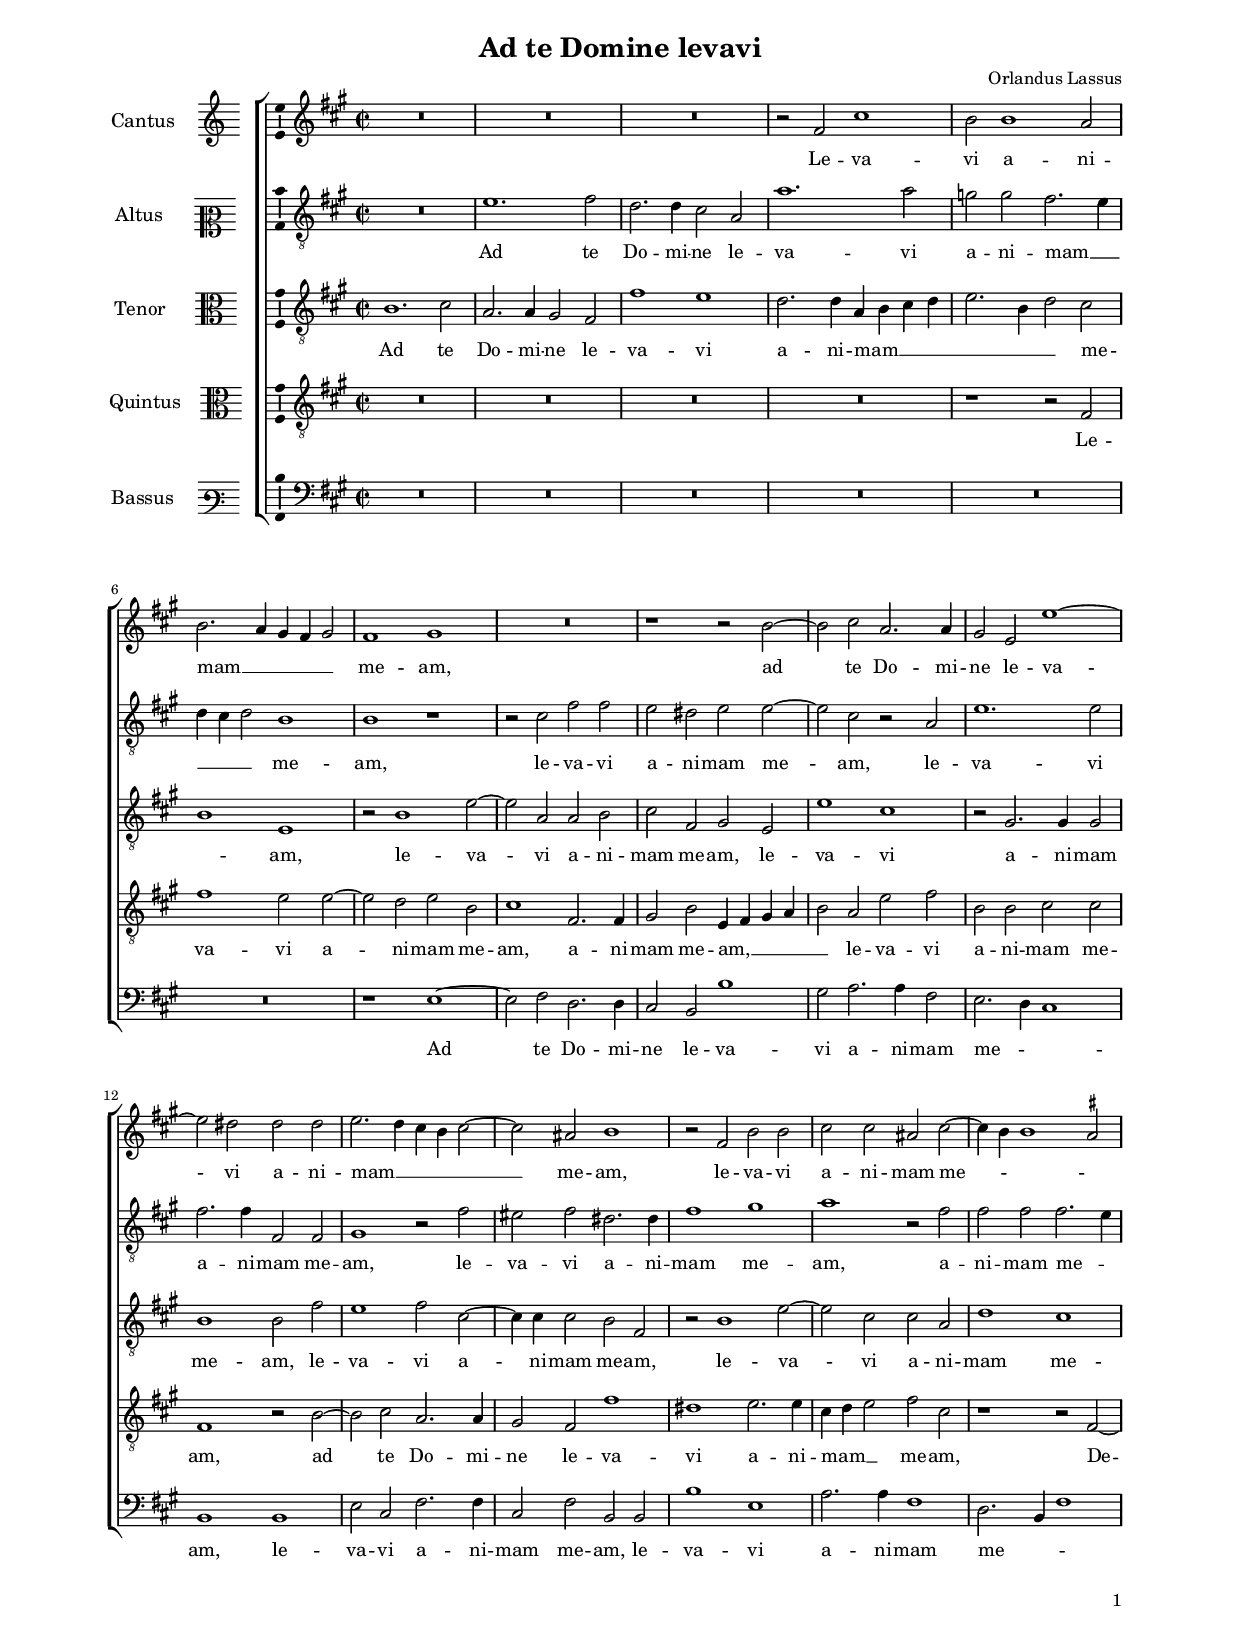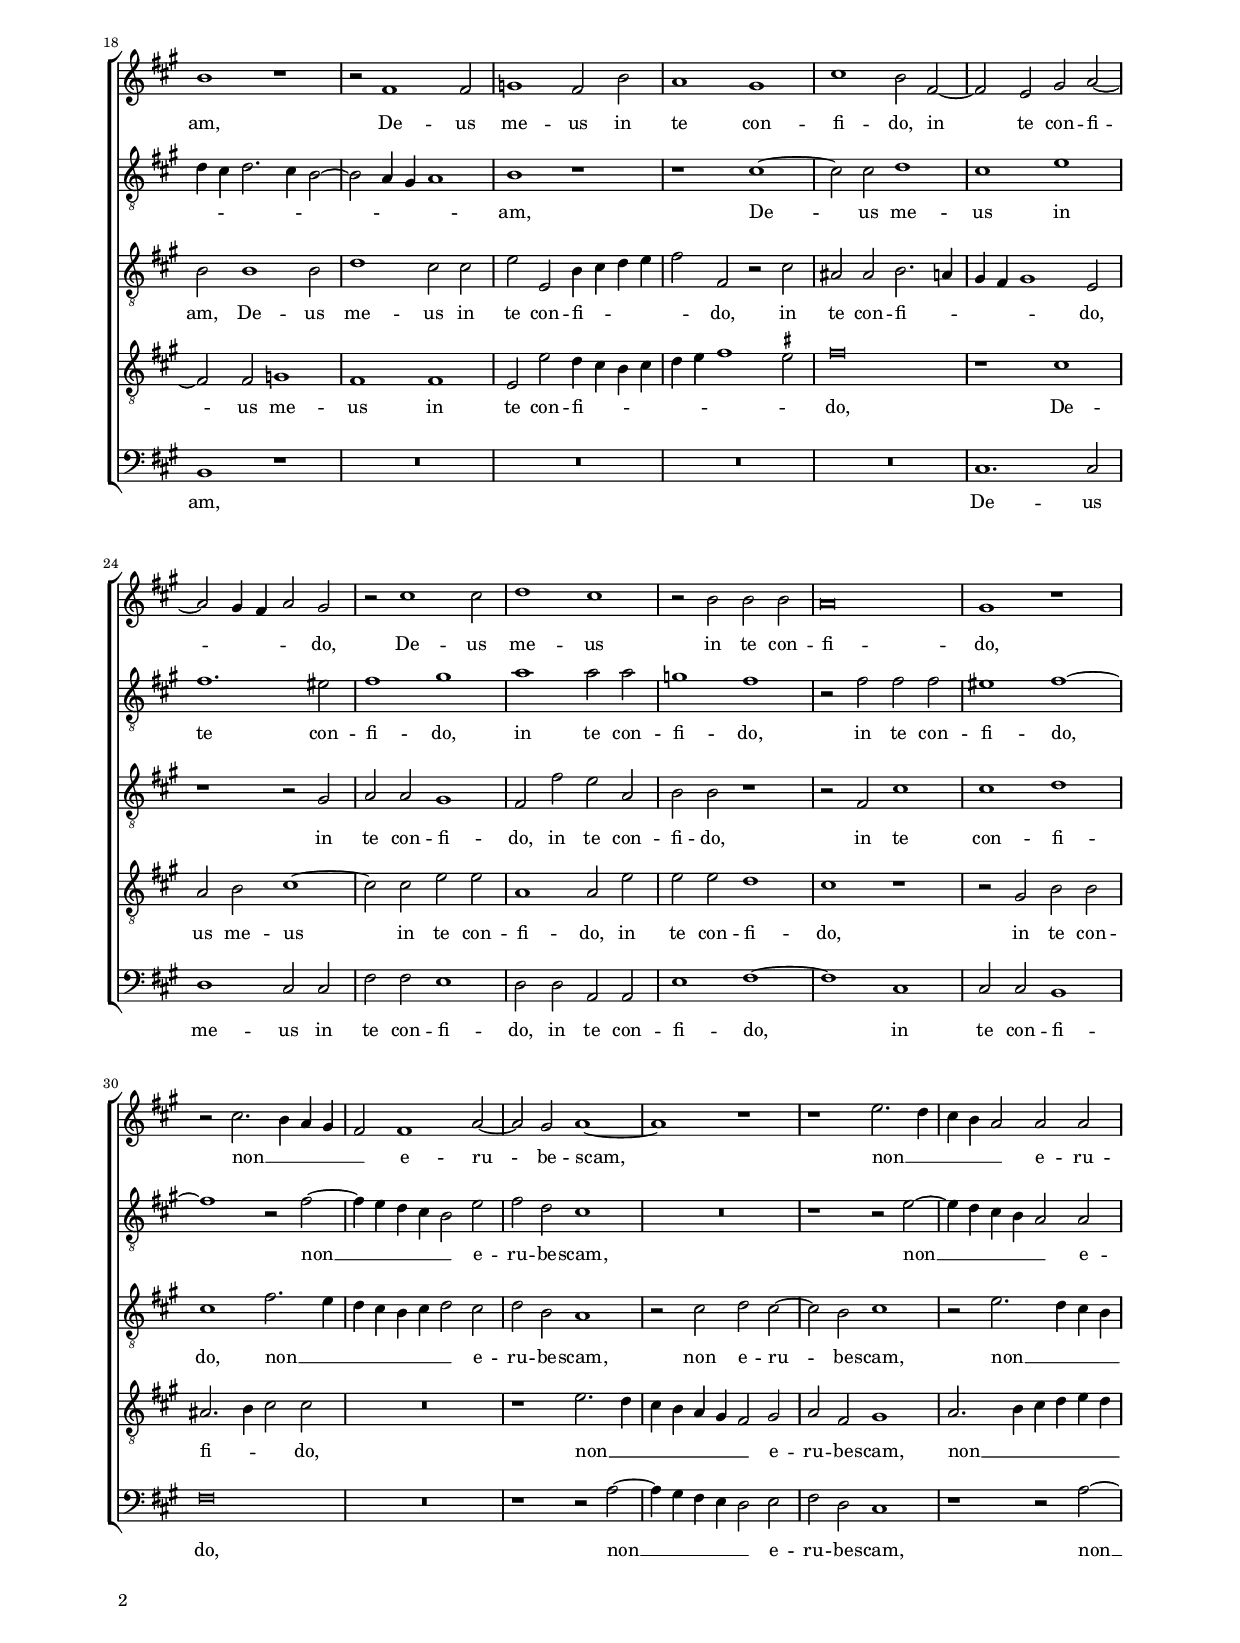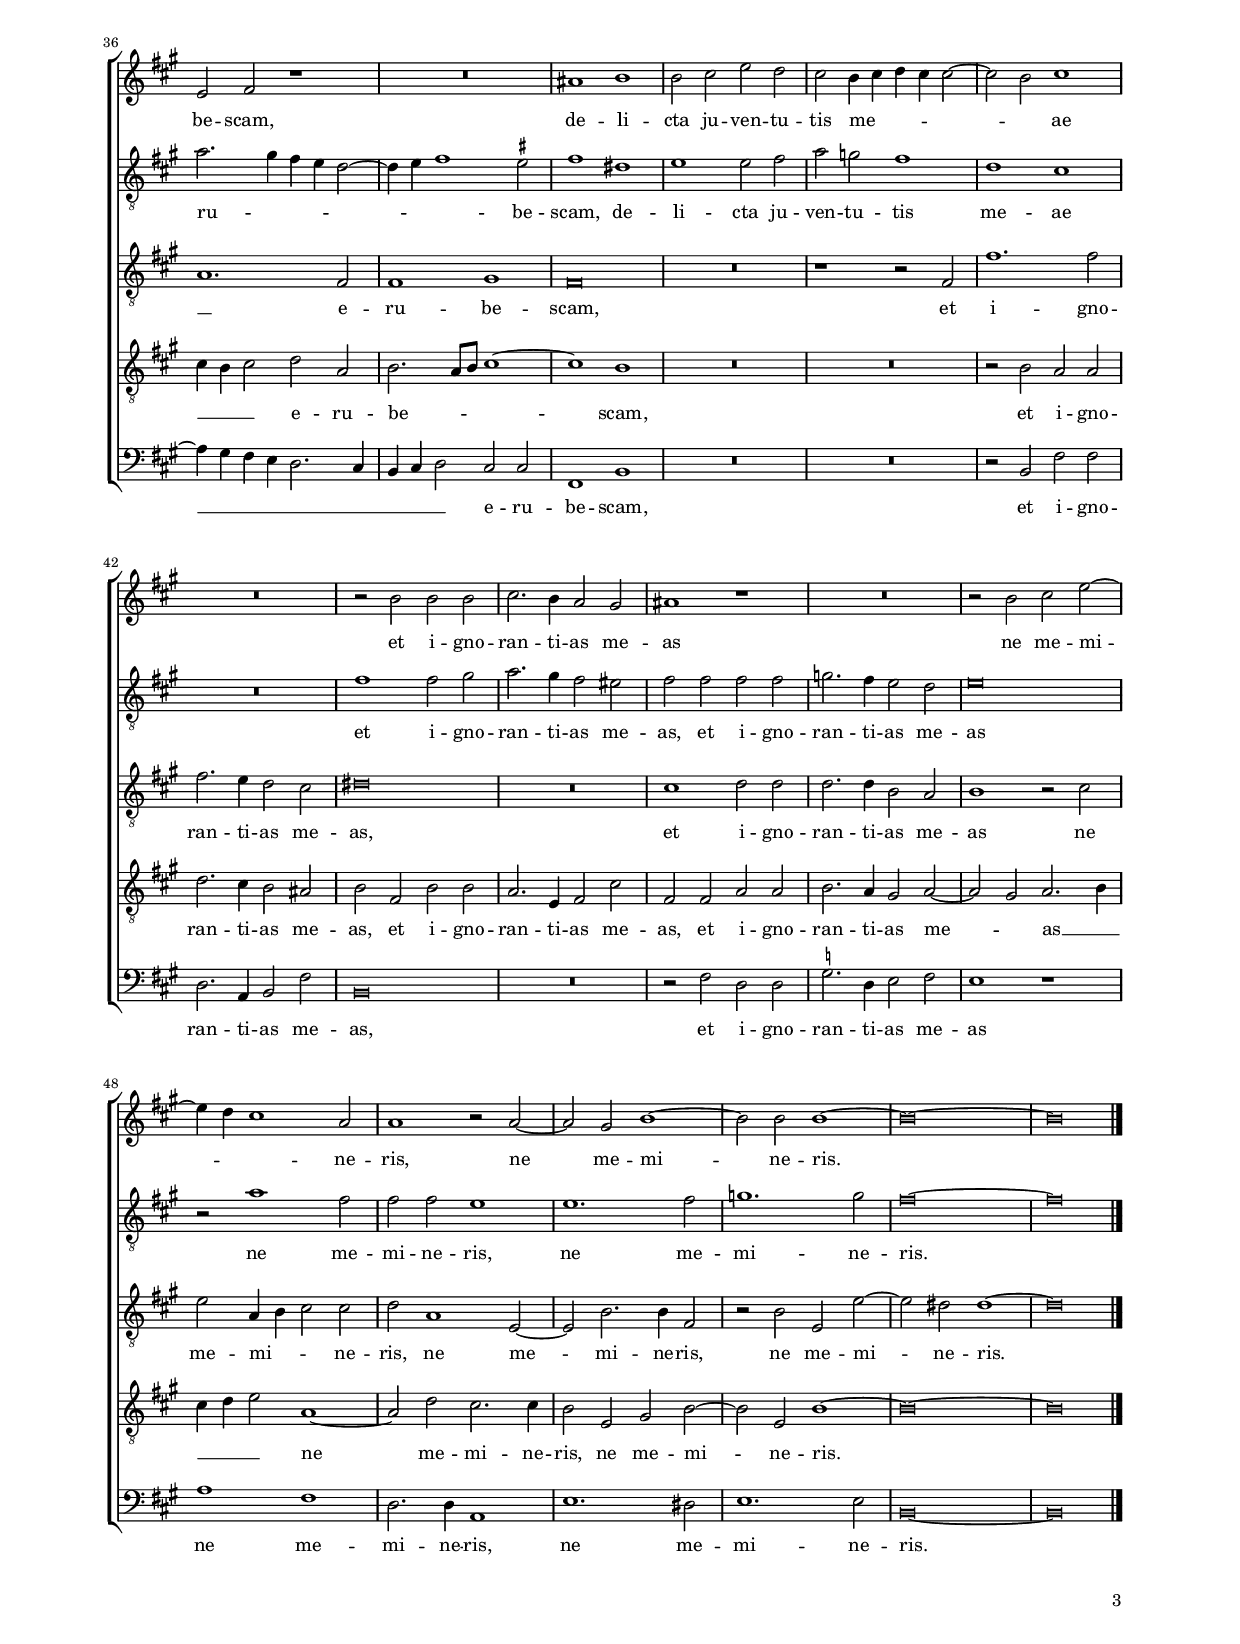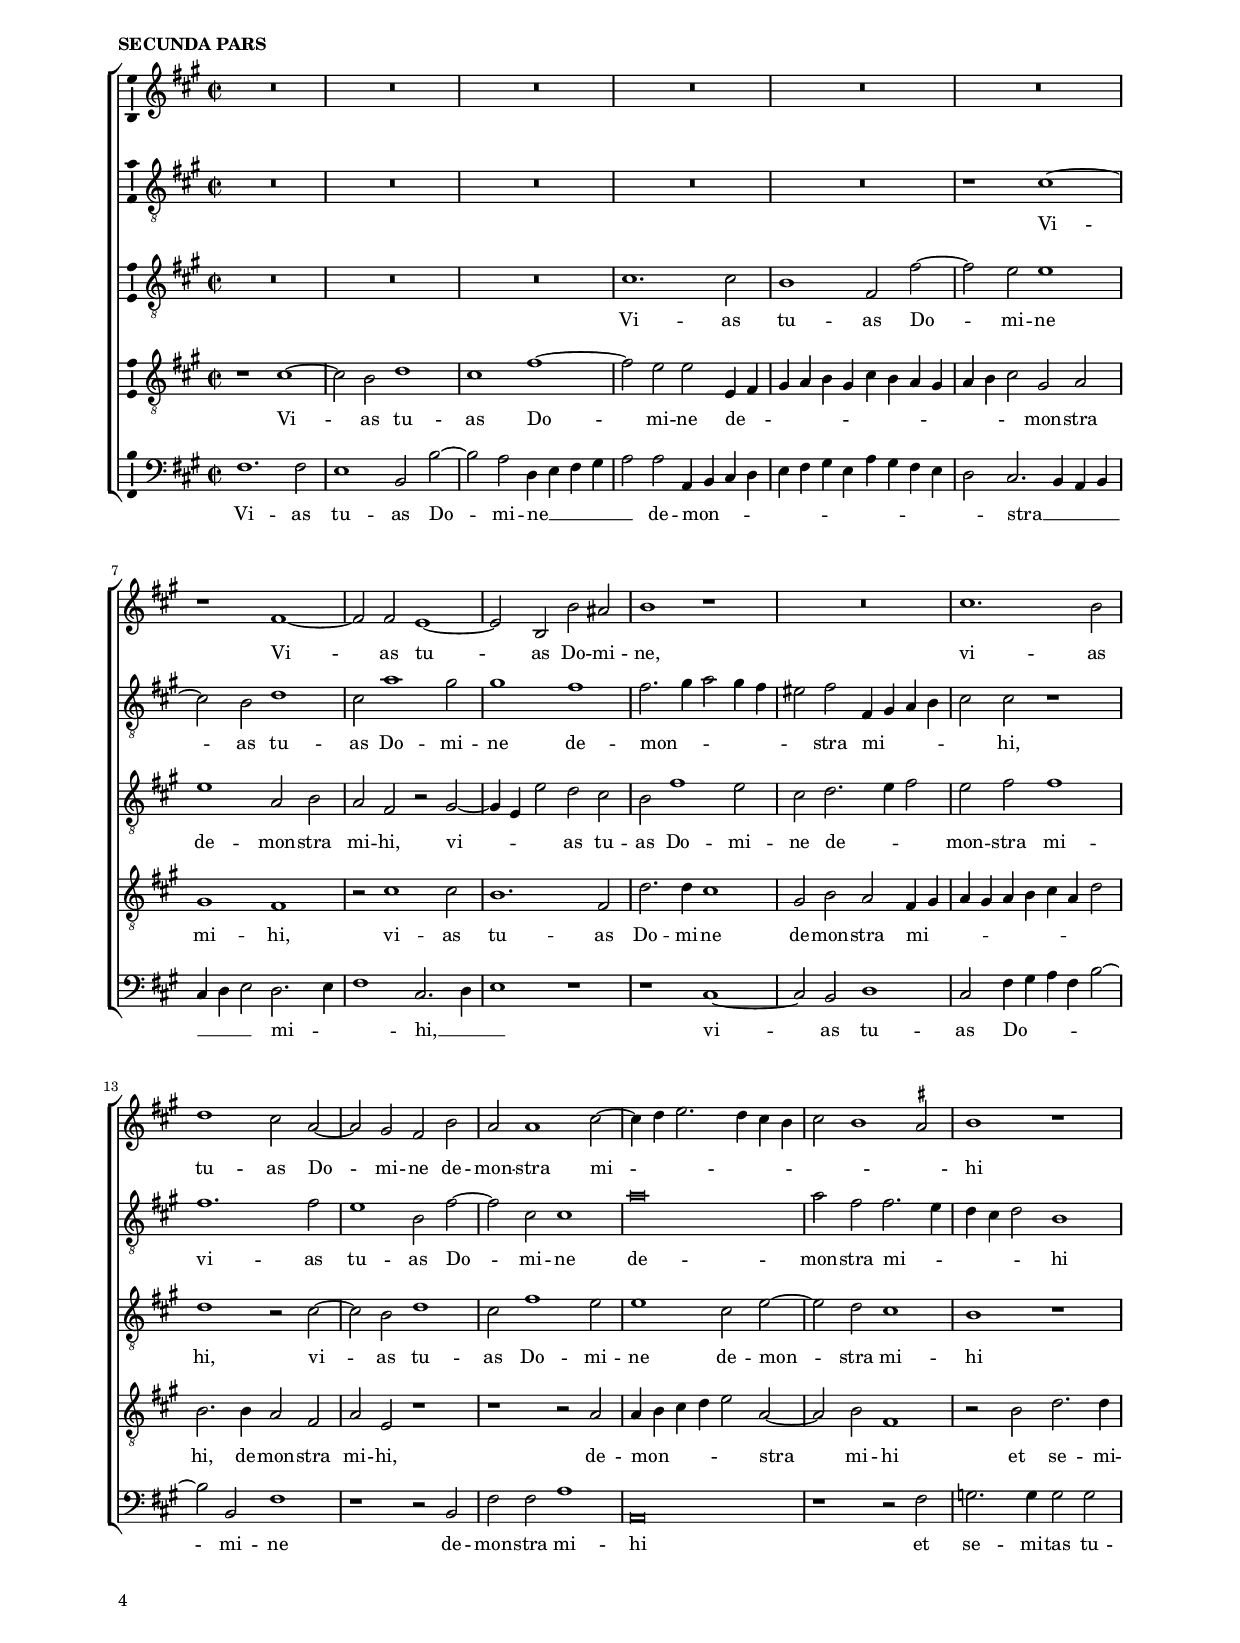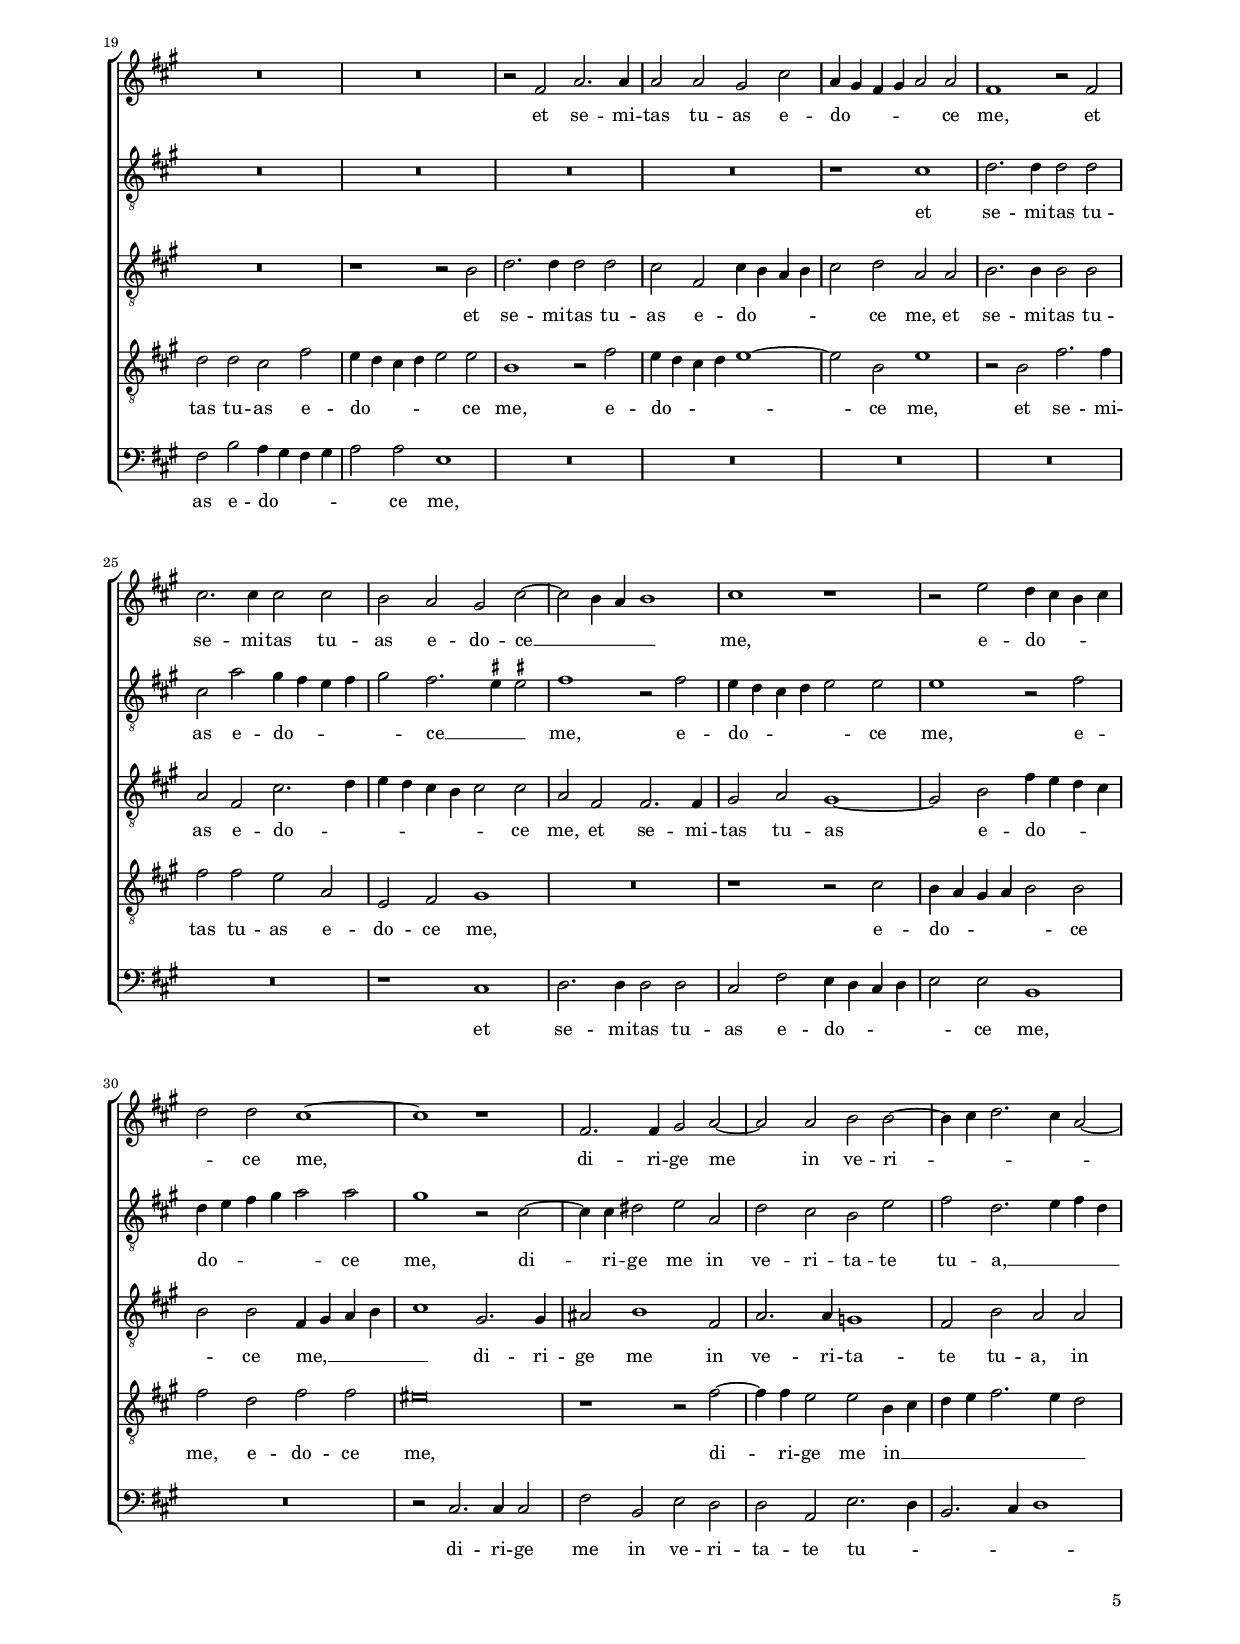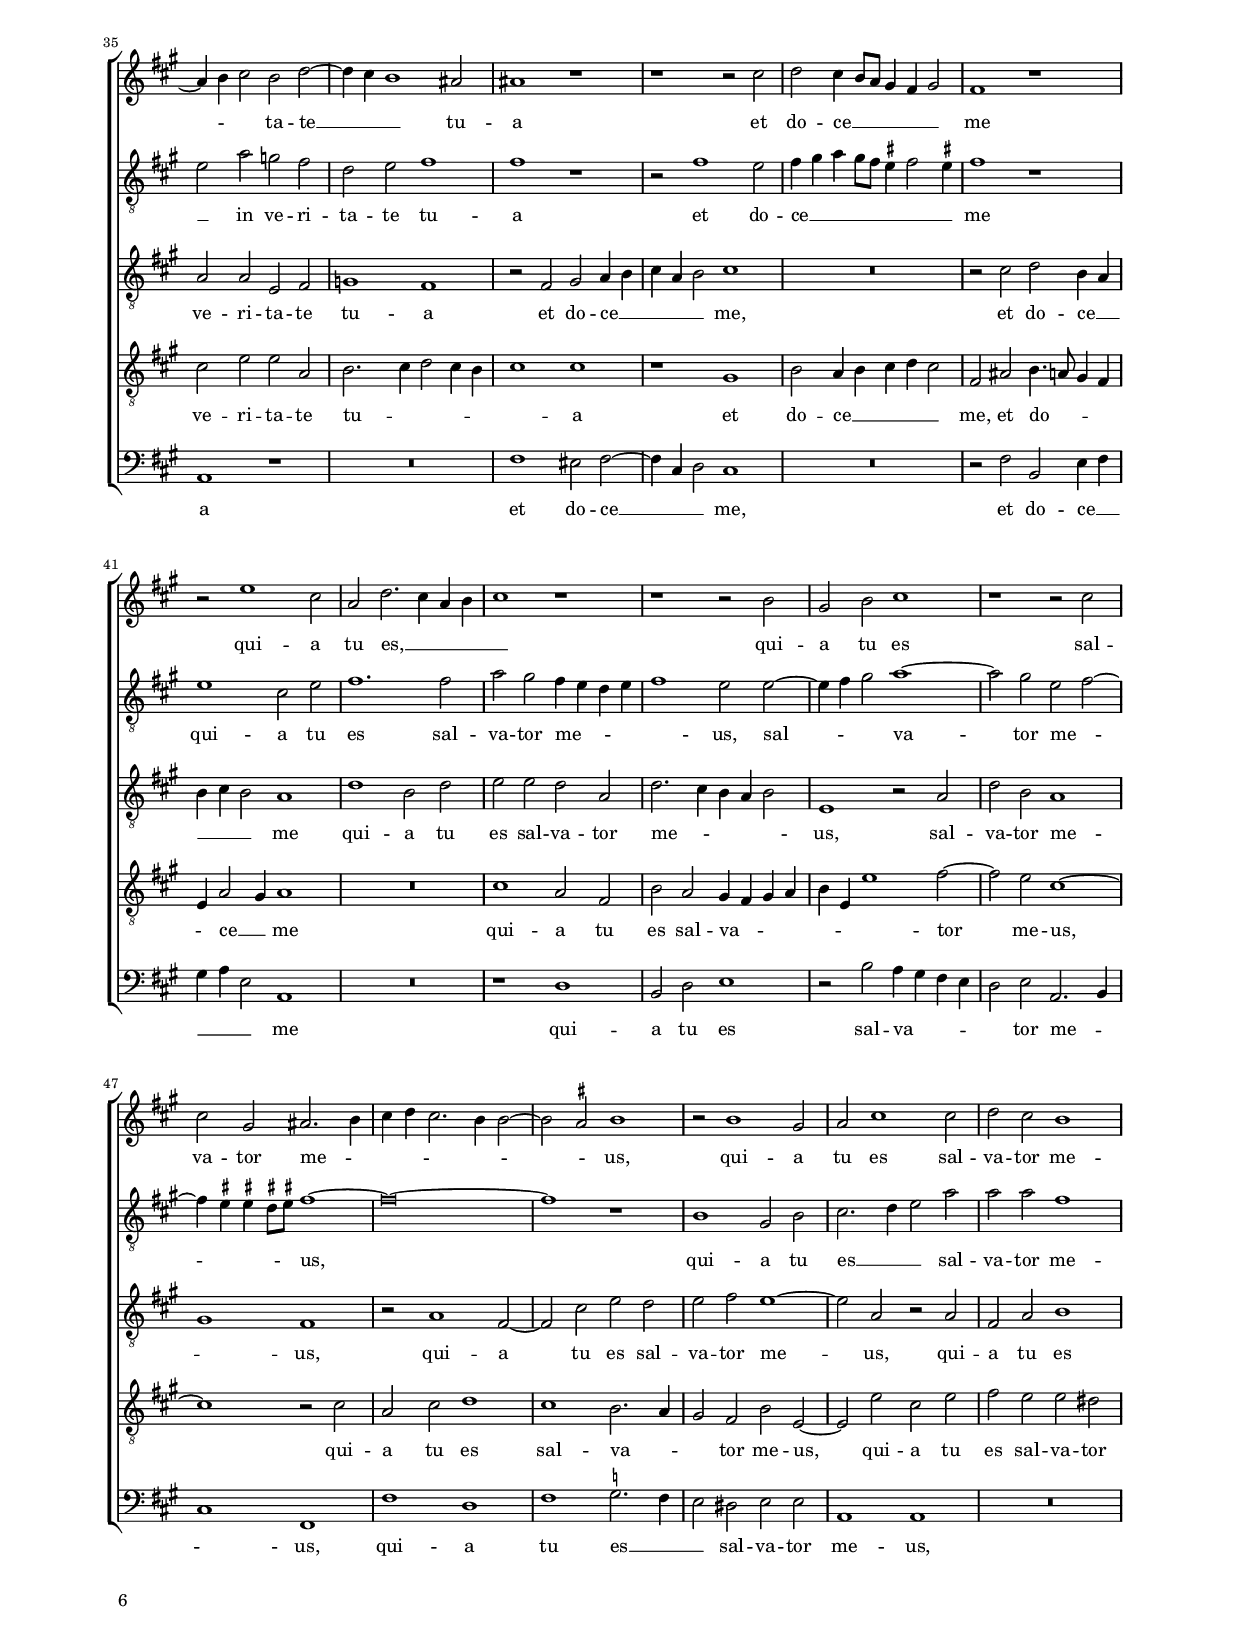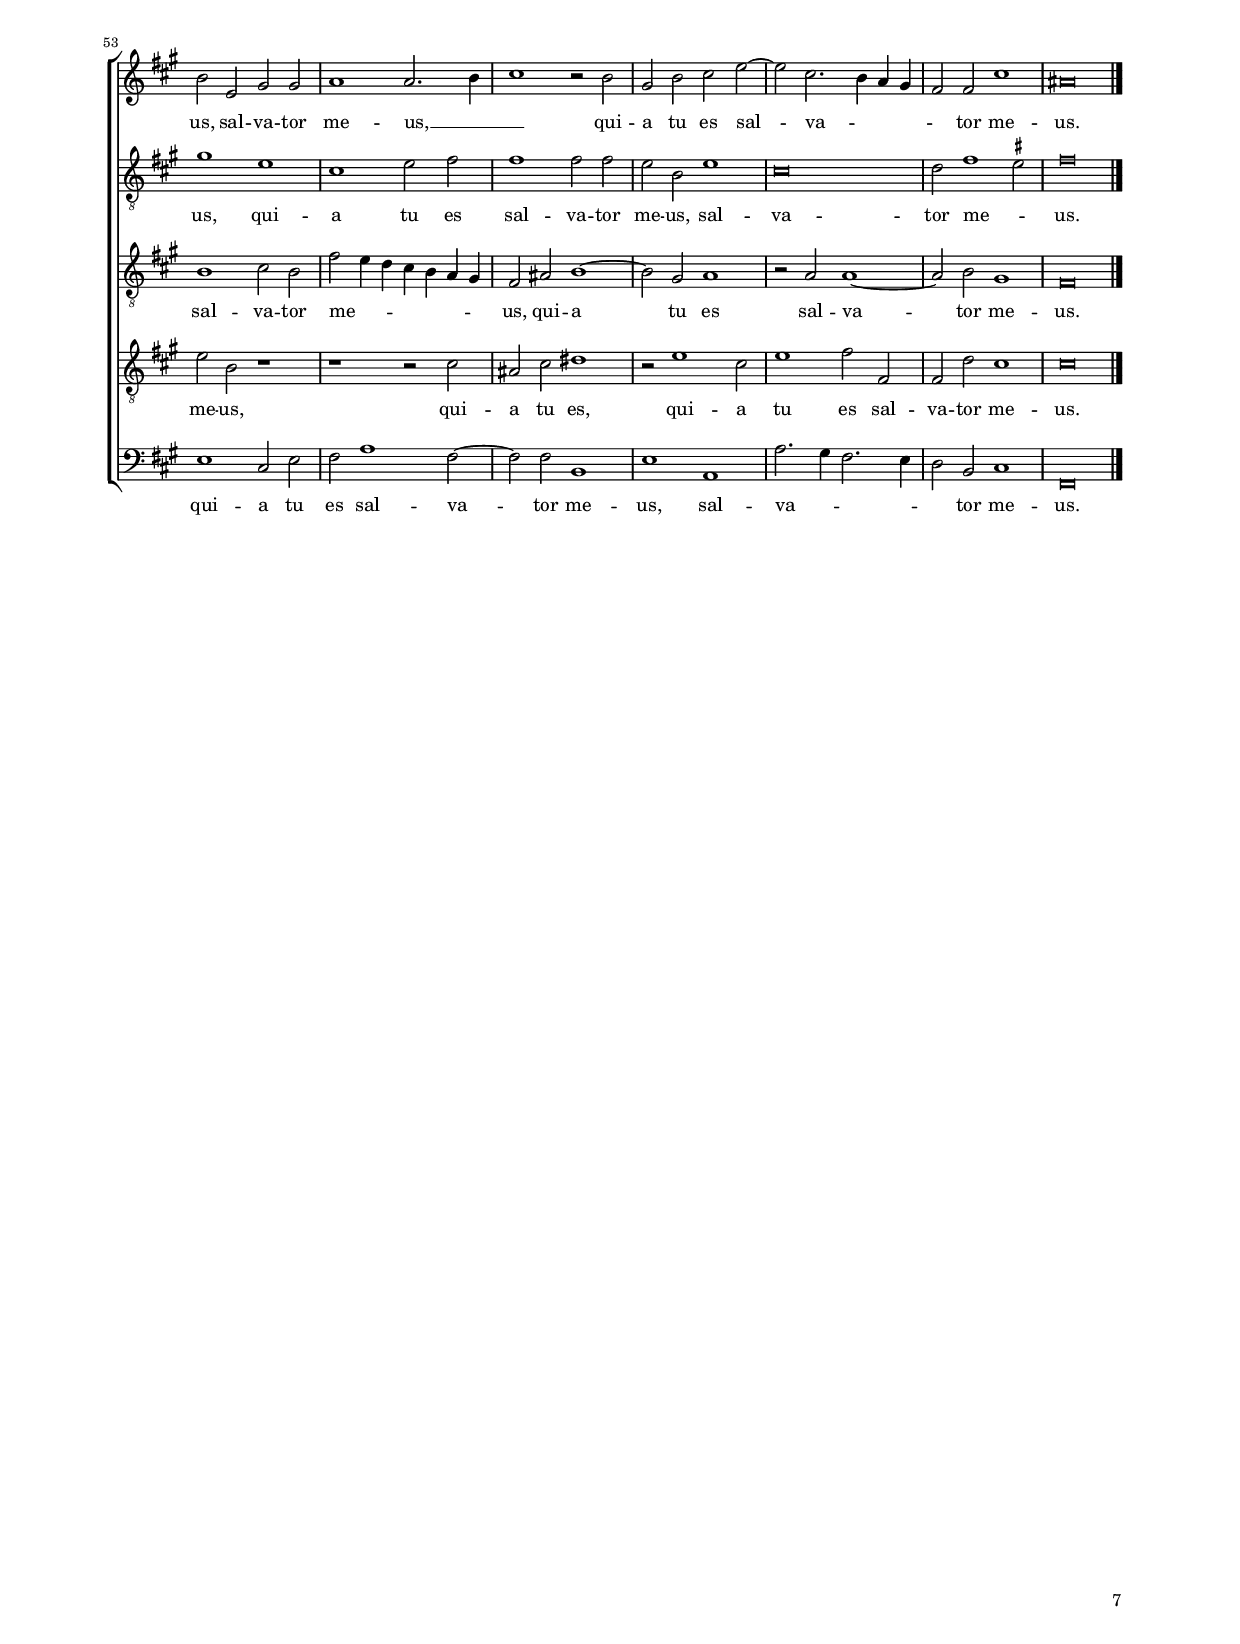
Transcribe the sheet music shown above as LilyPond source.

\header
{
  title="Ad te Domine levavi"
  composer="Orlandus Lassus"
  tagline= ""
}

\version "2.22.0"
\include "deutsch.ly"
#(set-global-staff-size 15)
% #(set-default-paper-size "letter")
#(ly:set-option 'point-and-click #f)

	
	ficta = { \once \set suggestAccidentals = ##t }
	
	forget = #(define-music-function (music) (ly:music?) #{
		\accidentalStyle forget
		$music
		\accidentalStyle default
		#})
	
	m = \melisma
	me = \melismaEnd


\paper
	{
	top-margin = 1.8 \cm
	bottom-margin = 1.2 \cm
	left-margin = 2 \cm
	right-margin = 2 \cm
	ragged-bottom = ##f
	ragged-last-bottom = ##t
	print-page-number = ##f
	score-system-spacing = #'((basic-distance . 16) (minimum-distance . 14) (padding . 5) (strechability . 150))
	system-system-spacing = #'((basic-distance . 16) (minimum-distance . 14) (padding . 5) (strechability . 150))
    oddFooterMarkup=\markup   \fill-line { "" \fromproperty #'page:page-number-string }
    evenFooterMarkup=\markup  \fill-line { \fromproperty #'page:page-number-string "" }
    last-bottom-spacing = #'((basic-distance . 12) (minimum-distance . 7) (padding . 4))
%	systems-per-page = 3
%	min-systems-per-page = 3
	}

global = {
	\key c \major
	\time 2/2 \set Score.measureLength = #(ly:make-moment 2/1)
    \set Score.tempoHideNote = ##t
    \tempo 2 = 90
    \skip 1*2*53 \bar "|." \pageBreak
	}
	

incipitcantus = \markup { \score {
	{
	\set Staff.instrumentName = \markup { \fontsize #1 "Cantus" }
	\key c \major
	\clef violin
	s4 \bar ""
	}
	\layout  {
	raggedright = ##t
	indent = 1.8 \cm
	line-width = 2.5 \cm
	\context { \Staff \remove Time_signature_engraver }
	\override Staff.Clef.Y-extent = #'(0 . 0)
	}} \hspace #1 }
      
      
incipitaltus = \markup { \score {
	{
	\set Staff.instrumentName = \markup { \fontsize #1 "Altus" }
	\key c \major
	\clef mezzosoprano
	s4 \bar ""
	}
	\layout  {
	raggedright = ##t
	indent = 1.8 \cm
	line-width = 2.5 \cm
	\context { \Staff \remove Time_signature_engraver }
	\override Staff.Clef.Y-extent = #'(0 . 0)
	}} \hspace #1 }


incipittenor = \markup { \score {
	{
	\set Staff.instrumentName = \markup { \fontsize #1 "Tenor" }
	\key c \major
	\clef alto
	s4 \bar ""
	}
	\layout  {
	raggedright = ##t
	indent = 1.8 \cm
	line-width = 2.5 \cm
	\context { \Staff \remove Time_signature_engraver }
	\override Staff.Clef.Y-extent = #'(0 . 0)
	}} \hspace #1 }
      
      
incipitquintus = \markup { \score {
	{
	\set Staff.instrumentName = \markup { \fontsize #1 "Quintus" }
	\key c \major
	\clef alto
	s4 \bar ""
	}
	\layout  {
	raggedright = ##t
	indent = 1.8 \cm
	line-width = 2.5 \cm
	\context { \Staff \remove Time_signature_engraver }
	\override Staff.Clef.Y-extent = #'(0 . 0)
	}} \hspace #1 }
      
      
incipitbassus = \markup { \score {
	{
	\set Staff.instrumentName = \markup { \fontsize #1 "Bassus" }
	\key c \major
	\clef varbaritone
	s4 \bar ""
	}
	\layout  {
	raggedright = ##t
	indent = 1.8 \cm
	line-width = 2.5 \cm
	\context { \Staff \remove Time_signature_engraver }
	\override Staff.Clef.Y-extent = #'(0 . 0)
	}} \hspace #1 }


cantus =  \relative c''
	{
	R\breve
	R\breve
	R\breve
	r2 a e'1
%5
	d2 d1 c2 |
	d2. \m c4 h a h2 \me
	a1 h
	R\breve
	r1 r2 d~
%10
	d2 e c2. c4 |
	h2 g g'1~
	g2 fis fis fis
	g2. \m f4 e d e2~
	e2 \me cis d1
%15
	r2 a d d |
	e2 e cis e~
	e4 \m d d1 \ficta cis2 \me
	d1 r
	r2 a1 a2
%20
	b1 a2 d |
	c1 h
	e1 d2 a~
	a2 g h c~
	c2 \m h4 a c2 \me h
%25
	r2 e1 e2 |
	f1 e
	r2 d d d
	c\breve
	h1 r
%30
	r2 e2. \m d4 c h |
	a2 \me a1 c2~
	c2 h c1~
	c1 r
	r1 g'2. \m f4
%35
	e4 d c2 \me c c |
	g2 a r1
	R\breve
	cis1 d
	d2 e g f
%40
	e2 d4 \m e f e e2~ |
	e2 d \me e1
	R\breve
	r2 d d d
	e2. d4 c2 h
%45
	cis1 r |
	R\breve
	r2 d e g~
	g4 \m f e1 \me c2
	c1 r2 c~
%50
	c2 h d1~ |
	d2 d d1~
	d\breve~
	d\breve |
	}


altus =  \relative c'
    {
	R\breve
	g'1. a2
	f2. f4 e2 c
	c'1. c2
%5
	b2 b a2. \m g4 |
	f4 e f2 \me d1
	d1 r
	r2 e a a
	g2 fis g g~
%10
	g2 e r c |
	g'1. g2
	a2. a4 a,2 a
	h1 r2 a'
	gis2 a fis2. fis4
%15
	a1 h |
	c1 r2 a
	a2 a a2. \m g4
	f4 e f2. e4 d2~
	d2 c4 h c1 \me
%20
	d1 r |
	r1 e~
	e2 e f1
	e1 g
	a1. gis2
%25
	a1 h |
	c1 c2 c
	b1 a
	r2 a a a
	gis1 a~
%30
	a1 r2 a~ |
	a4 \m g f e d2 \me g
	a2 f e1
	R\breve
	r1 r2 g~
%35
	g4 \m f e d c2 \me c |
	c'2. \m h4 a g f2~
	f4 g a1 \me \ficta gis2
	a1 fis
	g1 g2 a
%40
	c2 b a1 |
	f1 e
	R\breve
	a1 a2 h
	c2. h4 a2 gis
%45
	a2 a a a |
	b2. a4 g2 f
	g\breve
	r2 c1 a2
	a2 a g1
%50
	g1. a2 |
	b1. b2
	a\breve~
	a\breve |
	}


tenor =  \relative c'
	{
	d1. e2
	c2. c4 h2 a
	a'1 g
	f2. f4 c4 \m d e f
%5
	g2. d4 f2 \me e \m
	d1 \me g,
	r2 d'1 g2~
	g2 c, c d
	e2 a, h g
%10
	g'1 e |
	r2 h2. h4 h2
	d1 d2 a'
	g1 a2 e~
	e4 e e2 d a
%15
	r2 d1 g2~ |
	g2 e e c
	f1 e
	d2 d1 d2
	f1 e2 e
%20
	g2 g, d'4 \m e f g |
	a2 \me a, r e'
	cis2 cis d2. \m c4
	h4 a h1 \me g2
	r1 r2 h
%25
	c2 c h1 |
	a2 a' g c,
	d2 d r1
	r2 a e'1
	e1 f
%30
	e1 a2. \m g4 |
	f4 e d e f2 \me e
	f2 d c1
	r2 e f e~
	e2 d e1
%35
	r2 g2. \m f4 e d |
	c1. \me a2
	a1 h
	a\breve
	R\breve
%40
	r1 r2 a
	a'1. a2 |
	a2. g4 f2 e
	fis\breve
	R\breve
%45
	e1 f2 f |
	f2. f4 d2 c
	d1 r2 e
	g2 c,4 \m d e2 \me e
	f2 c1 g2~
%50
	g2 d'2. d4 a2 |
	r2 d g, g'~
	g2 fis fis1~
	fis\breve |
	}


quintus  =  \relative c'
	{
	R\breve
	R\breve
	R\breve
	R\breve
%5
	r1 r2 a |
	a'1 g2 g~
	g2 f g d
	e1 a,2. a4
	h2 d g,4 \m a h c
%10
	d2 \me c g' a |
	d,2 d e e
	a,1 r2 d~
	d2 e c2. c4
	h2 a a'1
%15
	fis1 g2. g4 |
	e4 \m f g2 \me a2 e
	r1 r2 a,~
	a2 a b1
	a1 a
%20
	g2 g' f4 \m e d e |
	f4 g a1 \ficta gis2 \me
	a\breve
	r1 e
	c2 d e1~
%25
	e2 e g g |
	c,1 c2 g'
	g2 g f1
	e1 r
	r2 h d d
%30
	cis2. \m d4 e2 \me e |
	R\breve
	r1 g2. \m f4
	e4 d c h a2 \me h
	c2 a h1
%35
	c2. \m d4 e f g f |
	e4 d e2 \me f c
	d2. \m c8 d e1~
	e1 \me d
	R\breve
%40
	R\breve |
	r2 d c c
	f2. e4 d2 cis
	d2 a d d
	c2. g4 a2 e'
%45
	a,2 a c c |
	d2. c4 h2 c~
	c2 \m h \me c2. \m d4
	e4 f g2 \me c,1~
	c2 f e2. e4
%50
	d2 g, h d~ |
	d2 g, d'1~
	d\breve~
	d\breve |
	}


bassus  =  \relative c
	{
	R\breve
	R\breve
	R\breve
	R\breve
%5
	R\breve |
	R\breve
	r1 g'~
	g2 a f2. f4
	e2 d d'1
%10
	h2 c2. c4 a2 |
	g2. \m f4 e1 \me
	d1 d
	g2 e a2. a4
	e2 a d, d
%15
	d'1 g, |
	c2. c4 a1
	f2. \m d4 a'1 \me
	d,1 r
	R\breve
%20
	R\breve |
	R\breve
	R\breve
	e1. e2
	f1 e2 e
%25
	a2 a g1 |
	f2 f c c
	g'1 a~
	a1 e
	e2 e d1
%30
	a'\breve |
	R\breve
	r1 r2 c~
	c4 \m h a g f2 \me g
	a2 f e1
%35
	r1 r2 c'~ |
	c4 \m h a g f2. e4
	d4 e f2 \me e e
	a,1 d
	R\breve
%40
	R\breve |
	r2 d a' a
	f2. c4 d2 a'
	d,\breve
	R\breve
%45
	r2 a' f f |
	\ficta b2. f4 g2 a
	g1 r
	c1 a
	f2. f4 c1
%50
	g'1. fis2 |
	g1. g2
	d\breve~
	d\breve |
	}


lyricscantus = \lyricmode {
	Le -- va -- vi a -- ni -- mam __ me -- am,
	ad te Do -- mi -- ne le -- va -- vi a -- ni -- mam __ me -- am,
	le -- va -- vi a -- ni -- mam me -- am,
	De -- us me -- us in te con -- fi -- do,
	in te con -- fi -- do,
	De -- us me -- us in te con -- fi -- do,
	non __ e -- ru -- be -- scam,
	non __ e -- ru -- be -- scam,
	de -- li -- cta ju -- ven -- tu -- tis me -- ae
	et i -- gno -- ran -- ti -- as me -- as
	ne me -- mi -- ne -- ris,
	ne me -- mi -- ne -- ris.
	}


lyricsaltus = \lyricmode {
	Ad te Do -- mi -- ne le -- va -- vi a -- ni -- mam __ me -- am,
	le -- va -- vi a -- ni -- mam me -- am,
	le -- va -- vi a -- ni -- mam me -- am,
	le -- va -- vi a -- ni -- mam me -- am,
	a -- ni -- mam me -- am,
	De -- us me -- us in te con -- fi -- do,
	in te con -- fi -- do,
	in te con -- fi -- do,
	non __ e -- ru -- be -- scam,
	non __ e -- ru -- be -- scam,
	de -- li -- cta ju -- ven -- tu -- tis me -- ae
	et i -- gno -- ran -- ti -- as me -- as,
	et i -- gno -- ran -- ti -- as me -- as
	ne me -- mi -- ne -- ris,
	ne me -- mi -- ne -- ris.
	}


lyricstenor = \lyricmode {
	Ad te Do -- mi -- ne le -- va -- vi a -- ni -- mam __ me -- am,
	le -- va -- vi a -- ni -- mam me -- am,
	le -- va -- vi a -- ni -- mam me -- am,
	le -- va -- vi a -- ni -- mam me -- am,
	le -- va -- vi a -- ni -- mam me -- am,
	De -- us me -- us in te con -- fi -- do,
	in te con -- fi -- do,
	in te con -- fi -- do,
	in te con -- fi -- do,
	in te con -- fi -- do,
	non __ e -- ru -- be -- scam,
	non e -- ru -- be -- scam,
	non __ e -- ru -- be -- scam,
	et i -- gno -- ran -- ti -- as me -- as,
	et i -- gno -- ran -- ti -- as me -- as
	ne me -- mi -- ne -- ris,
	ne me -- mi -- ne -- ris,
	ne me -- mi -- ne -- ris.
	}


lyricsquintus = \lyricmode {
	Le -- va -- vi a -- ni -- mam me -- am,
	a -- ni -- mam me -- am, __
	le -- va -- vi a -- ni -- mam me -- am,
	ad te Do -- mi -- ne le -- va -- vi a -- ni -- mam __ me -- am,
	De -- us me -- us in te con -- fi -- do,
	De -- us me -- us in te con -- fi -- do,
	in te con -- fi -- do,
	in te con -- fi -- do,
	non __ e -- ru -- be -- scam,
	non __ e -- ru -- be -- scam,
	et i -- gno -- ran -- ti -- as me -- as,
	et i -- gno -- ran -- ti -- as me -- as,
	et i -- gno -- ran -- ti -- as me -- as __
	ne me -- mi -- ne -- ris,
	ne me -- mi -- ne -- ris.
	}


lyricsbassus = \lyricmode {
	Ad te Do -- mi -- ne le -- va -- vi a -- ni -- mam me -- am,
	le -- va -- vi a -- ni -- mam me -- am,
	le -- va -- vi a -- ni -- mam me -- am,
	De -- us me -- us in te con -- fi -- do,
	in te con -- fi -- do,
	in te con -- fi -- do,
	non __ e -- ru -- be -- scam,
	non __ e -- ru -- be -- scam,
	et i -- gno -- ran -- ti -- as me -- as,
	et i -- gno -- ran -- ti -- as me -- as
	ne me -- mi -- ne -- ris,
	ne me -- mi -- ne -- ris.
	}


\score
{  
    \transpose c a, {
	\new ChoirStaff \with { \override StaffGrouper.staff-staff-spacing.basic-distance = #12 }
	<<

	\new Staff << \global
	\new Voice="v1" {
		\set Staff.instrumentName=\incipitcantus
		\set Staff.midiInstrument = "reed organ"
		\clef violin
		\cantus }
	\new Lyrics \lyricsto "v1" {\lyricscantus }
	>>


	\new Staff << \global
	\new Voice="v2" {
		\set Staff.instrumentName=\incipitaltus
		\set Staff.midiInstrument = "reed organ"
        \clef "G_8"
		\altus}
	\new Lyrics \lyricsto "v2" {\lyricsaltus }
	>>


	\new Staff << \global
	\new Voice="v3" {
		\set Staff.instrumentName=\incipittenor
		\set Staff.midiInstrument = "reed organ"
		\clef "G_8"
		\tenor }
	\new Lyrics \lyricsto "v3" {\lyricstenor }
	>>


	\new Staff << \global
	\new Voice="v5" {
		\set Staff.instrumentName=\incipitquintus
		\set Staff.midiInstrument = "reed organ"
		\clef "G_8"
		\quintus}
	\new Lyrics \lyricsto "v5" {\lyricsquintus }
	>>


	\new Staff << \global
	\new Voice="v4" {
		\set Staff.instrumentName=\incipitbassus
		\set Staff.midiInstrument = "reed organ"
		\clef bass
		\bassus }
	\new Lyrics \lyricsto "v4" {\lyricsbassus}
	>>

	>>
	} % transpose

	\layout
	{
	indent = 2.5 \cm
	\context { \Staff \override TimeSignature.break-visibility = #end-of-line-invisible }
	\context { \Lyrics \override VerticalAxisGroup.nonstaff-relatedstaff-spacing.padding = #1.4 }
%	\context { \Lyrics \override LyricText.font-size = #1 }
	\context { \Staff \consists "Ambitus_engraver" }
	\context { \Score \override BarNumber.padding = #2 }
	\context { \Voice \override NoteHead.style = #'baroque }
	}


\midi
	{
	}

}

%%%%%%%%%%%%%%%%%%%%  PARS SECUNDA


global = {
	\key c \major
	\time 2/2 \set Score.measureLength = #(ly:make-moment 2/1)
     \set Score.tempoHideNote = ##t
    \tempo 2 = 90
    \skip 1*2*59  \bar "|."
	}


cantus =  \relative c''
	{
	R\breve
	R\breve
	R\breve
	R\breve
%5
	R\breve |
	R\breve
	r1 a~
	a2 a g1~
	g2 d d' cis
%10
	d1 r |
	R\breve
	e1. d2
	f1 e2 c~
	c2 h a d
%15
	c2 c1 e2~ |
	e4 \m f g2. f4 e d
	e2 d1 \ficta cis2 \me
	d1 r
	R\breve
%20
	R\breve |
	r2 a c2. c4
	c2 c h e
	c4 \m h a h c2 \me c
	a1 r2 a
%25
	e'2. e4 e2 e |
	d2 c h e~
	e2 \m d4 c d1 \me
	e1 r
	r2 g f4 \m e d e
%30
	f2 \me f e1~ |
	e1 r
	a,2. a4 h2 c~
	c2 c d d~
	d4 \m e f2. e4 c2~
%35
	c4 d e2 \me d f~ |
	f4 \m e d1 \me cis2
	cis1 r
	r1 r2 e
	f2 e4 \m d8 c h4 a h2 \me
%40
	a1 r |
	r2 g'1 e2
	c2 f2. \m e4 c d
	e1 \me r
	r1 r2 d
%45
	h2 d e1 |
	r1 r2 e
	e2 h cis2. \m d4
	e4 f e2. d4 d2~
	d2 \ficta cis \me d1
%50
	r2 d1 h2 |
	c2 e1 e2
	f2 e d1
	d2 g, h h
	c1 c2. \m d4
%55
	e1 \me r2 d |
	h2 d e g~
	g2 e2. \m d4 c h
	a2 \me a e'1
	cis\breve |
	}


altus =  \relative c'
        {
	R\breve
	R\breve
	R\breve
	R\breve
%5
	R\breve |
	r1 e~
	e2 d f1
	e2 c'1 h2
	h1 a
%10
	a2. \m h4 c2 h4 a |
	gis2 \me a a,4 \m h c d
	e2 \me e r1
	a1. a2
	g1 d2 a'~
%15
	a2 e e1 |
	c'\breve
	c2 a a2. \m g4
	f4 e f2 \me d1
	R\breve
%20
	R\breve |
	R\breve
	R\breve
	r1 e
	f2. f4 f2 f
%25
	e2 c' h4 \m a g a |
	h2 \me a2. \m \ficta gis4 \ficta gis!2 \me
	a1 r2 a
	g4 \m f e f g2 \me g
	g1 r2 a
%30
	f4 \m g a h c2 \me c |
	h1 r2 e,~
	e4 e fis2 g c,
	f2 e d g
	a2 f2. \m g4 a f
%35
	g2 \me c b a |
	f2 g a1
	a1 r
	r2 a1 g2
	a4 \m h c h8 a \ficta gis4 a2 \ficta gis!4 \me
%40
	a1 r |
	g1 e2 g
	a1. a2
	c2 h a4 \m g f g
	a1 \me g2 g~
%45
	g4 \m a h2 \me c1~ |
	c2 h g \m a~
	a4 \ficta gis \ficta gis! \ficta fis8 \ficta gis! \me a1~
	a\breve~
	a1 r
%50
	d,1 h2 d |
	e2. \m f4 g2 \me c
	c2 c a1
	h1 g
	e1 g2 a
%55
	a1 a2 a |
	g2 d g1
	e\breve
	f2 a1 \m \ficta gis2 \me
	a\breve |
	}


tenor =  \relative c'
	{
	R\breve
	R\breve
	R\breve
	e1. e2
%5
	d1 a2 a'~ |
	a2 g g1
	g1 c,2 d
	c2 a r h~
	h4 \m g g'2 \me f e
%10
	d2 a'1 g2 |
	e2 f2. \m g4 a2 \me
	g2 a a1
	f1 r2 e~
	e2 d f1
%15
	e2 a1 g2 |
	g1 e2 g~
	g2 f e1
	d1 r
	R\breve
%20
	r1 r2 d |
	f2. f4 f2 f
	e2 a, e'4 \m d c d
	e2 \me f c c
	d2. d4 d2 d
%25
	c2 a e'2. \m f4 |
	g4 f e d e2 \me e
	c2 a a2. a4
	h2 c h1~
	h2 d a'4 \m g f e
%30
	d2 \me d a4 \m h c d |
	e1 \me h2. h4
	cis2 d1 a2
	c2. c4 b1
	a2 d c c
%35
	c2 c g a |
	b1 a
	r2 a h c4 \m d
	e4 c d2 \me e1
	R\breve
%40
	r2 e f d4 \m c |
	d4 e d2 \me c1
	f1 d2 f
	g2 g f c
	f2. \m e4 d c d2 \me
%45
	g,1 r2 c |
	f2 d c1 \m
	h1 \me a
	r2 c1 a2~
	a2 e' g f
%50
	g2 a g1~ |
	g2 c, r c
	a2 c d1
	d1 e2 d
	a'2 \m g4 f e d c h \me
%55
	a2 cis d1~ |
	d2 h c1
	r2 c c1~
	c2 d h1
	a\breve |
	}


quintus  =  \relative c'
	{
	r1 e~
	e2 d f1
	e1 a~
	a2 g g g,4 \m a
%5
	h4 c d h e d c h |
	c4 d e2 \me h c
	h1 a
	r2 e'1 e2
	d1. a2
%10
	f'2. f4 e1 |
	h2 d c a4 \m h
	c4 h c d e c f2 \me
	d2. d4 c2 a
	c2 g r1
%15
	r1 r2 c |
	c4 \m d e f g2 \me c,~
	c2 d a1
	r2 d f2. f4
	f2 f e a
%20
	g4 \m f e f g2 \me g |
	d1 r2 a'
	g4 \m f e f g1~
	g2 \me d g1
	r2 d a'2. a4
%25
	a2 a g c, |
	g2 a h1
	R\breve
	r1 r2 e
	d4 \m c h c d2 \me d
%30
	a'2 f a a |
	gis\breve
	r1 r2 a~
	a4 a g2 g d4 \m e
	f4 g a2. g4 f2 \me
%35
	e2 g g c, |
	d2. \m e4 f2 e4 d
	e1 \me e
	r1 h
	d2 c4 \m d e f e2 \me
%40
	a,2 cis d4. \m c8 h4 a
	g4 \me c2 \m h4 \me c1
	R\breve
	e1 c2 a
	d2 c h4 \m a h c
%45
	d4 g, g'1 \me a2~ |
	a2 g e1~
	e1 r2 e
	c2 e f1
	e1 d2. \m c4
%50
	h2 \me a d g,~ |
	g2 g' e g
	a2 g g fis
	g2 d r1
	r1 r2 e
%55
	cis2 e fis1 |
	r2 g1 e2
	g1 a2 a,
	a2 f' e1
	e\breve |
	}


bassus  =  \relative c
	{
	a'1. a2
	g1 d2 d'~
	d2 c f,4 \m g a h
	c2 \me c c,4 \m d e f
%5
	g4 a h g c h a g |
	f2 \me e2. \m d4 c d
	e4 f g2 \me f2. \m g4
	a1 \me e2. \m f4
	g1 \me r
%10
	r1 e~ |
	e2 d f1
	e2 a4 \m h c a d2~
	d2 \me d, a'1
	r1 r2 d,
%15
	a'2 a c1 |
	c,\breve
	r1 r2 a'
	b2. b4 b2 b
	a2 d c4 \m h a h
%20
	c2 \me c g1 |
	R\breve
	R\breve
	R\breve
	R\breve
%25
	R\breve |
	r1 e
	f2. f4 f2 f
	e2 a g4 \m f e f
	g2 \me g d1
%30
	R\breve |
	r2 e2. e4 e2
	a2 d, g f
	f2 c g'2. \m f4
	d2. e4 f1 \me
%35
	c1 r |
	R\breve
	a'1 gis2 a~
	a4 \m e f2 \me e1
	R\breve
%40
	r2 a d, g4 \m a |
	h4 c g2 \me c,1
	R\breve
	r1 f
	d2 f g1
%45
	r2 d' c4 \m h a g |
	f2 \me g c,2. \m d4
	e1 \me a,
	a'1 f
	a1 \ficta b2. \m a4
%50
	g2 \me fis g g |
	c,1 c
	R\breve
	g'1 e2 g
	a2 c1 a2~
%55
	a2 a d,1 |
	g1 c,
	c'2. \m h4 a2. g4
	f2 \me d e1
	a,\breve |
	}


lyricscantus = \lyricmode {
	Vi -- as tu -- as Do -- mi -- ne,
	vi -- as tu -- as Do -- mi -- ne de -- mon -- stra mi -- hi
	et se -- mi -- tas tu -- as e -- do -- ce me,
	et se -- mi -- tas tu -- as e -- do -- ce __ me,
	e -- do -- ce me,
	di -- ri -- ge me in ve -- ri -- ta -- te __ tu -- a
	et do -- ce __ me qui -- a tu es, __
	qui -- a tu es sal -- va -- tor me -- us,
	qui -- a tu es sal -- va -- tor me -- us,
	sal -- va -- tor me -- us, __
	qui -- a tu es sal -- va -- tor me -- us.
	}


lyricsaltus = \lyricmode {
	Vi -- as tu -- as Do -- mi -- ne de -- mon -- stra mi -- hi,
	vi -- as tu -- as Do -- mi -- ne de -- mon -- stra mi -- hi
	et se -- mi -- tas tu -- as e -- do -- ce __ me,
	e -- do -- ce me,
	e -- do -- ce me,
	di -- ri -- ge me in ve -- ri -- ta -- te tu -- a, __
	in ve -- ri -- ta -- te tu -- a
	et do -- ce __ me qui -- a tu es sal -- va -- tor me -- us,
	sal -- va -- tor me -- us,
	qui -- a tu es __ sal -- va -- tor me -- us,
	qui -- a tu es sal -- va -- tor me -- us,
	sal -- va -- tor me -- us.
	}


lyricstenor = \lyricmode {
	Vi -- as tu -- as Do -- mi -- ne de -- mon -- stra mi -- hi,
	vi -- as tu -- as Do -- mi -- ne de -- mon -- stra mi -- hi,
	vi -- as tu -- as Do -- mi -- ne de -- mon -- stra mi -- hi
	et se -- mi -- tas tu -- as e -- do -- ce me,
	et se -- mi -- tas tu -- as e -- do -- ce me,
	et se -- mi -- tas tu -- as e -- do -- ce me, __
	di -- ri -- ge me in ve -- ri -- ta -- te tu -- a,
	in ve -- ri -- ta -- te tu -- a
	et do -- ce __ me,
	et do -- ce __ me qui -- a tu es sal -- va -- tor me -- us,
	sal -- va -- tor me -- us,
	qui -- a tu es sal -- va -- tor me -- us,
	qui -- a tu es sal -- va -- tor me -- us,
	qui -- a tu es sal -- va -- tor me -- us.
	}


lyricsquintus = \lyricmode {
	Vi -- as tu -- as Do -- mi -- ne de -- mon -- stra mi -- hi,
	vi -- as tu -- as Do -- mi -- ne de -- mon -- stra mi -- hi,
	de -- mon -- stra mi -- hi,
	de -- mon -- stra mi -- hi
	et se -- mi -- tas tu -- as e -- do -- ce me,
	e -- do -- ce me,
	et se -- mi -- tas tu -- as e -- do -- ce me,
	e -- do -- ce me,
	e -- do -- ce me,
	di -- ri -- ge me in __ ve -- ri -- ta -- te tu -- a
	et do -- ce __ me,
	et do -- ce __ me qui -- a tu es sal -- va -- tor me -- us,
	qui -- a tu es sal -- va -- tor me -- us,
	qui -- a tu es sal -- va -- tor me -- us,
	qui -- a tu es,
	qui -- a tu es sal -- va -- tor me -- us.
	}


lyricsbassus = \lyricmode {
	Vi -- as tu -- as Do -- mi -- ne __ de -- mon -- stra __ mi -- hi, __
	vi -- as tu -- as Do -- mi -- ne de -- mon -- stra mi -- hi
	et se -- mi -- tas tu -- as e -- do -- ce me,
	et se -- mi -- tas tu -- as e -- do -- ce me,
	di -- ri -- ge me in ve -- ri -- ta -- te tu -- a
	et do -- ce __ me,
	et do -- ce __ me qui -- a tu es sal -- va -- tor me -- us,
	qui -- a tu es __ sal -- va -- tor me -- us,
	qui -- a tu es sal -- va -- tor me -- us,
	sal -- va -- tor me -- us.
	}


\score
{  
    \transpose c a, {
	\new ChoirStaff \with { \override StaffGrouper.staff-staff-spacing.basic-distance = #12 }
	<<

	\new Staff <<\global
	\new Voice="v1" {
	  %\set Staff.instrumentName=Cantus
		\set Staff.midiInstrument = "reed organ"
		\clef violin
		\cantus }
	\new Lyrics \lyricsto "v1" {\lyricscantus }
	>>


	\new Staff << \global
	\new Voice="v2" {
	  %\set Staff.instrumentName=Altus
		\set Staff.midiInstrument = "reed organ"
        \clef "G_8"
		\altus}
	\new Lyrics \lyricsto "v2" {\lyricsaltus }
	>>


	\new Staff <<\global
	\new Voice="v3" {
	  %\set Staff.instrumentName=Tenor
		\set Staff.midiInstrument = "reed organ"
		\clef "G_8"
		\tenor }
	\new Lyrics \lyricsto "v3" {\lyricstenor }
	>>


	\new Staff << \global
	\new Voice="v5" {
	  %\set Staff.instrumentName=Quintus
		\set Staff.midiInstrument = "reed organ"
		\clef "G_8"
		\quintus}
	\new Lyrics \lyricsto "v5" {\lyricsquintus }
	>>


	\new Staff <<\global
	\new Voice="v4" {
	  %\set Staff.instrumentName=Bassus
		\set Staff.midiInstrument = "reed organ"
		\clef bass
		\bassus }
	\new Lyrics \lyricsto "v4" {\lyricsbassus}
	>>
	
	>>
	} % transpose

	\layout
	{
	indent = 0 \cm
	\context { \Staff \override TimeSignature.break-visibility = #end-of-line-invisible }
	\context { \Lyrics \override VerticalAxisGroup.nonstaff-relatedstaff-spacing.padding = #1.4 }
%	\context { \Lyrics \override LyricText.font-size = #1 }
	\context { \Staff \consists "Ambitus_engraver" }
	\context { \Score \override BarNumber.padding = #2 }
	\context { \Voice \override NoteHead.style = #'baroque }
	}

    \header { piece = \markup { \raise #2 \bold "SECUNDA PARS"} }

\midi
	{
	}
	
}

% EOF
